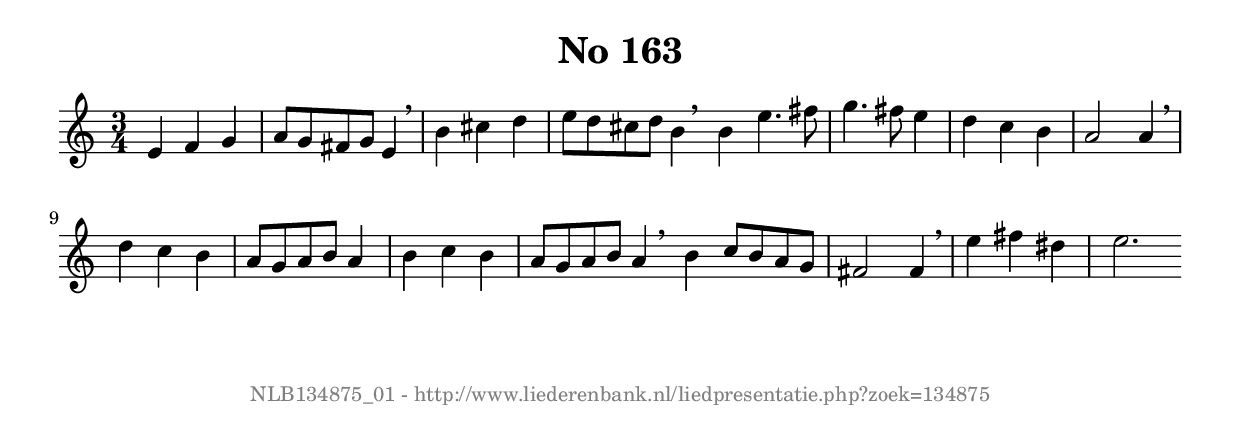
%
% produced by wce2krn 1.64 (7 June 2014)
%
\version"2.16"
#(append! paper-alist '(("long" . (cons (* 210 mm) (* 2000 mm)))))
#(set-default-paper-size "long")
sb = {\breathe}
mBreak = {\breathe }
bBreak = {\breathe }
x = {\once\override NoteHead #'style = #'cross }
gl=\glissando
itime={\override Staff.TimeSignature #'stencil = ##f }
ficta = {\once\set suggestAccidentals = ##t}
fine = {\once\override Score.RehearsalMark #'self-alignment-X = #1 \mark \markup {\italic{Fine}}}
dc = {\once\override Score.RehearsalMark #'self-alignment-X = #1 \mark \markup {\italic{D.C.}}}
dcf = {\once\override Score.RehearsalMark #'self-alignment-X = #1 \mark \markup {\italic{D.C. al Fine}}}
dcc = {\once\override Score.RehearsalMark #'self-alignment-X = #1 \mark \markup {\italic{D.C. al Coda}}}
ds = {\once\override Score.RehearsalMark #'self-alignment-X = #1 \mark \markup {\italic{D.S.}}}
dsf = {\once\override Score.RehearsalMark #'self-alignment-X = #1 \mark \markup {\italic{D.S. al Fine}}}
dsc = {\once\override Score.RehearsalMark #'self-alignment-X = #1 \mark \markup {\italic{D.S. al Coda}}}
pv = {\set Score.repeatCommands = #'((volta "1"))}
sv = {\set Score.repeatCommands = #'((volta "2"))}
tv = {\set Score.repeatCommands = #'((volta "3"))}
qv = {\set Score.repeatCommands = #'((volta "4"))}
xv = {\set Score.repeatCommands = #'((volta #f))}
\header{ tagline = ""
title = "No 163"
}
\score {{
\key e \phrygian
\relative g'
{
\set melismaBusyProperties = #'()
\time 3/4
\tempo 4=120
\override Score.MetronomeMark #'transparent = ##t
\override Score.RehearsalMark #'break-visibility = #(vector #t #t #f)
e4 f g a8 g fis g e4 \sb b' cis d e8 d cis d b4 \bar ":|:" \bBreak
b4 e4. fis8 g4. fis8 e4 d c b a2 a4 \sb \mBreak \bar "|"
d4 c b a8 g a b a4 b c b a8 g a b a4 \sb \mBreak \bar "|"
\bar "|:" b4 c8 b a g fis2 fis4 \sb e' fis dis e2. \bar ":|"
 }}
 \midi { }
 \layout {
            indent = 0.0\cm
}
}
\markup { \vspace #0 } \markup { \with-color #grey \fill-line { \center-column { \smaller "NLB134875_01 - http://www.liederenbank.nl/liedpresentatie.php?zoek=134875" } } }
